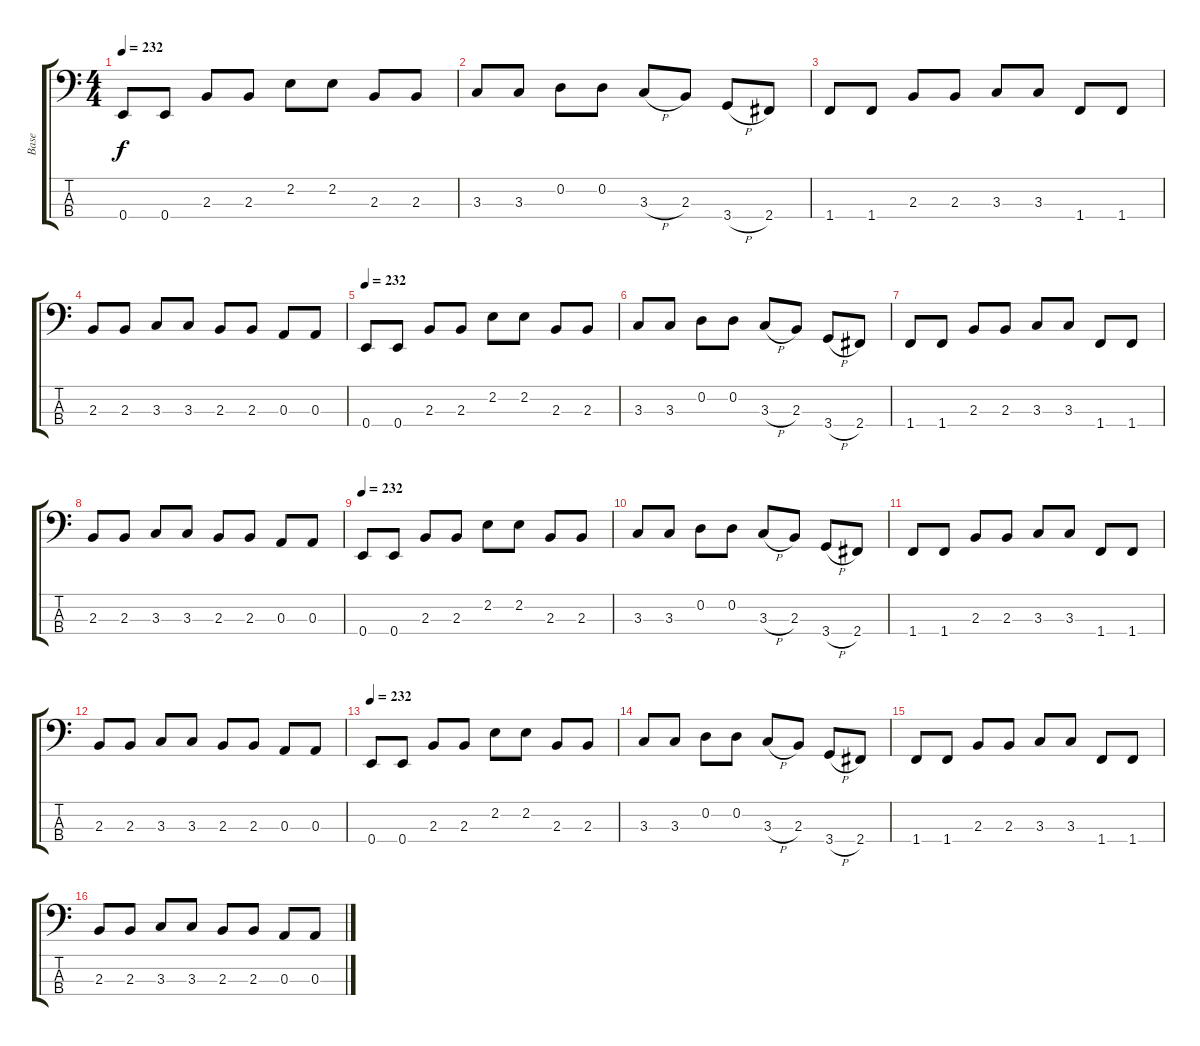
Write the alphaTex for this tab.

\track ("Base" "Base") {instrument electricbassfinger}
\staff {score tabs}
\tuning (G2 D2 A1 E1) {hide}
\ts (4 4)
\tempo 232
\clef f4
\ks c
0.4.8{dy f} 0.4.8 2.3.8 2.3.8 2.2.8 2.2.8 2.3.8 2.3.8 |
3.3.8 3.3.8 0.2.8 0.2.8 3.3{h}.8 2.3.8 3.4{h}.8 2.4.8 |
1.4.8 1.4.8 2.3.8 2.3.8 3.3.8 3.3.8 1.4.8 1.4.8 |
2.3.8 2.3.8 3.3.8 3.3.8 2.3.8 2.3.8 0.3.8 0.3.8 |
\tempo 232
0.4.8 0.4.8 2.3.8 2.3.8 2.2.8 2.2.8 2.3.8 2.3.8 |
3.3.8 3.3.8 0.2.8 0.2.8 3.3{h}.8 2.3.8 3.4{h}.8 2.4.8 |
1.4.8 1.4.8 2.3.8 2.3.8 3.3.8 3.3.8 1.4.8 1.4.8 |
2.3.8 2.3.8 3.3.8 3.3.8 2.3.8 2.3.8 0.3.8 0.3.8 |
\tempo 232
0.4.8 0.4.8 2.3.8 2.3.8 2.2.8 2.2.8 2.3.8 2.3.8 |
3.3.8 3.3.8 0.2.8 0.2.8 3.3{h}.8 2.3.8 3.4{h}.8 2.4.8 |
1.4.8 1.4.8 2.3.8 2.3.8 3.3.8 3.3.8 1.4.8 1.4.8 |
2.3.8 2.3.8 3.3.8 3.3.8 2.3.8 2.3.8 0.3.8 0.3.8 |
\tempo 232
0.4.8 0.4.8 2.3.8 2.3.8 2.2.8 2.2.8 2.3.8 2.3.8 |
3.3.8 3.3.8 0.2.8 0.2.8 3.3{h}.8 2.3.8 3.4{h}.8 2.4.8 |
1.4.8 1.4.8 2.3.8 2.3.8 3.3.8 3.3.8 1.4.8 1.4.8 |
2.3.8 2.3.8 3.3.8 3.3.8 2.3.8 2.3.8 0.3.8 0.3.8
